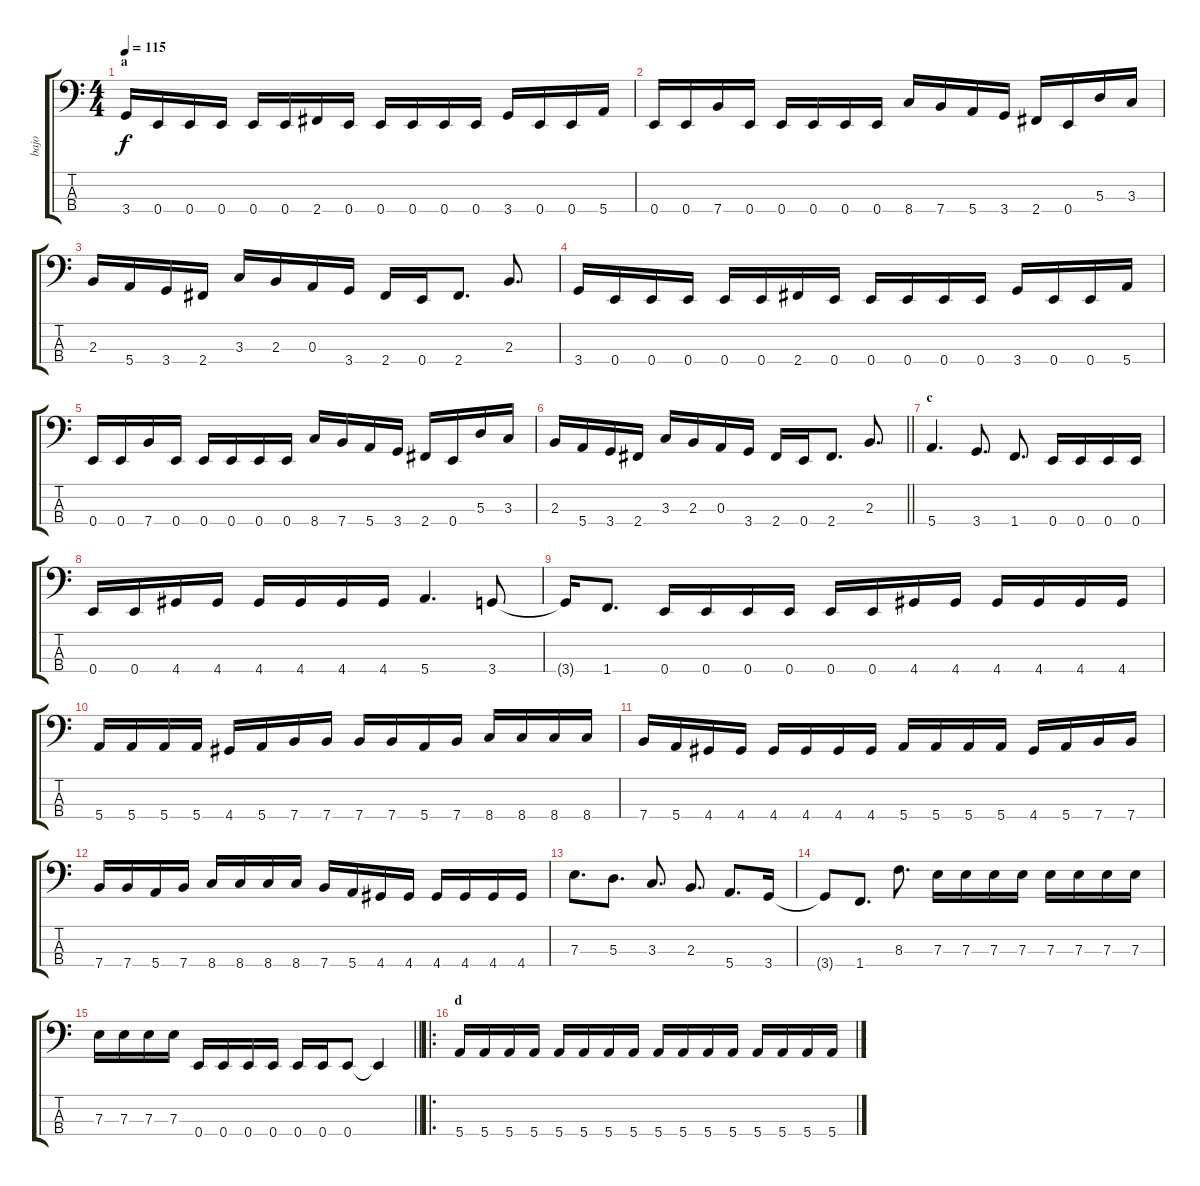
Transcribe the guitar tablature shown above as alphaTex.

\track ("bajo" "bajo") {instrument electricbassfinger}
\staff {score tabs}
\tuning (G2 D2 A1 E1) {hide}
\ts (4 4)
\section ("" "a")
\tempo 115
\clef f4
\ks c
3.4.16{dy f} 0.4.16 0.4.16 0.4.16 0.4.16 0.4.16 2.4.16 0.4.16 0.4.16 0.4.16 0.4.16 0.4.16 3.4.16 0.4.16 0.4.16 5.4.16 |
0.4.16 0.4.16 7.4.16 0.4.16 0.4.16 0.4.16 0.4.16 0.4.16 8.4.16 7.4.16 5.4.16 3.4.16 2.4.16 0.4.16 5.3.16 3.3.16 |
2.3.16 5.4.16 3.4.16 2.4.16 3.3.16 2.3.16 0.3.16 3.4.16 2.4.16 0.4.16 2.4.8{d} 2.3.8{d} |
3.4.16 0.4.16 0.4.16 0.4.16 0.4.16 0.4.16 2.4.16 0.4.16 0.4.16 0.4.16 0.4.16 0.4.16 3.4.16 0.4.16 0.4.16 5.4.16 |
0.4.16 0.4.16 7.4.16 0.4.16 0.4.16 0.4.16 0.4.16 0.4.16 8.4.16 7.4.16 5.4.16 3.4.16 2.4.16 0.4.16 5.3.16 3.3.16 |
\barLineRight lightlight
2.3.16 5.4.16 3.4.16 2.4.16 3.3.16 2.3.16 0.3.16 3.4.16 2.4.16 0.4.16 2.4.8{d} 2.3.8{d} |
\section ("" "c")
5.4.4{d} 3.4.8{d} 1.4.8{d} 0.4.16 0.4.16 0.4.16 0.4.16 |
0.4.16 0.4.16 4.4.16 4.4.16 4.4.16 4.4.16 4.4.16 4.4.16 5.4.4{d} 3.4.8 |
3.4{t}.16 1.4.8{d} 0.4.16 0.4.16 0.4.16 0.4.16 0.4.16 0.4.16 4.4.16 4.4.16 4.4.16 4.4.16 4.4.16 4.4.16 |
5.4.16 5.4.16 5.4.16 5.4.16 4.4.16 5.4.16 7.4.16 7.4.16 7.4.16 7.4.16 5.4.16 7.4.16 8.4.16 8.4.16 8.4.16 8.4.16 |
7.4.16 5.4.16 4.4.16 4.4.16 4.4.16 4.4.16 4.4.16 4.4.16 5.4.16 5.4.16 5.4.16 5.4.16 4.4.16 5.4.16 7.4.16 7.4.16 |
7.4.16 7.4.16 5.4.16 7.4.16 8.4.16 8.4.16 8.4.16 8.4.16 7.4.16 5.4.16 4.4.16 4.4.16 4.4.16 4.4.16 4.4.16 4.4.16 |
7.3.8{d} 5.3.8{d} 3.3.8{d} 2.3.8{d} 5.4.8{d} 3.4.16 |
3.4{t}.8 1.4.8{d} 8.3.8{d} 7.3.16 7.3.16 7.3.16 7.3.16 7.3.16 7.3.16 7.3.16 7.3.16 |
\barLineRight lightlight
7.3.16 7.3.16 7.3.16 7.3.16 0.4.16 0.4.16 0.4.16 0.4.16 0.4.16 0.4.16 0.4.8 0.4{t}.4 |
\ro
\section ("" "d")
5.4.16 5.4.16 5.4.16 5.4.16 5.4.16 5.4.16 5.4.16 5.4.16 5.4.16 5.4.16 5.4.16 5.4.16 5.4.16 5.4.16 5.4.16 5.4.16
